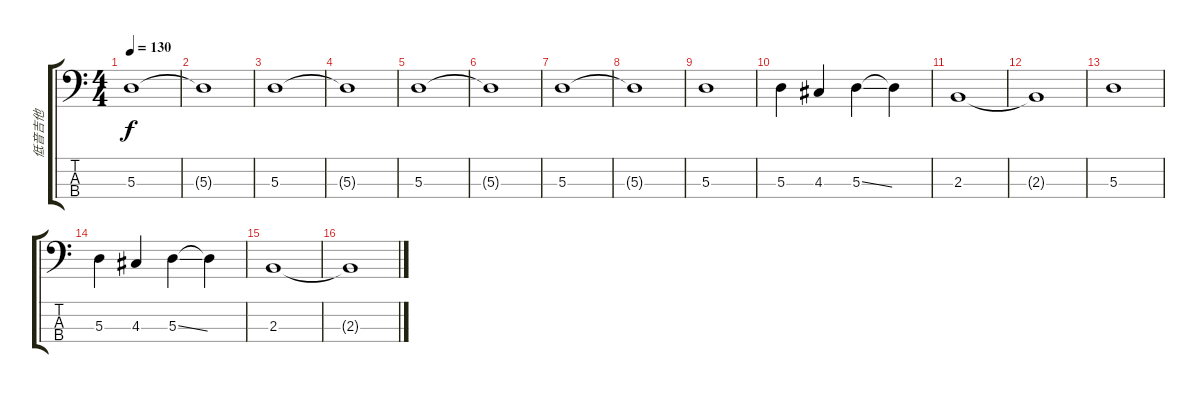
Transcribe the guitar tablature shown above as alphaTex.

\track ("低音吉他" "低音吉他") {instrument electricbassfinger}
\staff {score tabs}
\tuning (G2 D2 A1 E1) {hide}
\ts (4 4)
\tempo 130
\clef f4
\ks c
5.3.1{dy f instrument electricbassfinger} |
5.3{t}.1 |
5.3.1 |
5.3{t}.1 |
5.3.1 |
5.3{t}.1 |
5.3.1 |
5.3{t}.1 |
5.3.1 |
5.3.4 4.3.4 5.3{ss}.4 5.3{t}.4 |
2.3.1 |
2.3{t}.1 |
5.3.1 |
5.3.4 4.3.4 5.3{ss}.4 5.3{t}.4 |
2.3.1 |
2.3{t}.1
